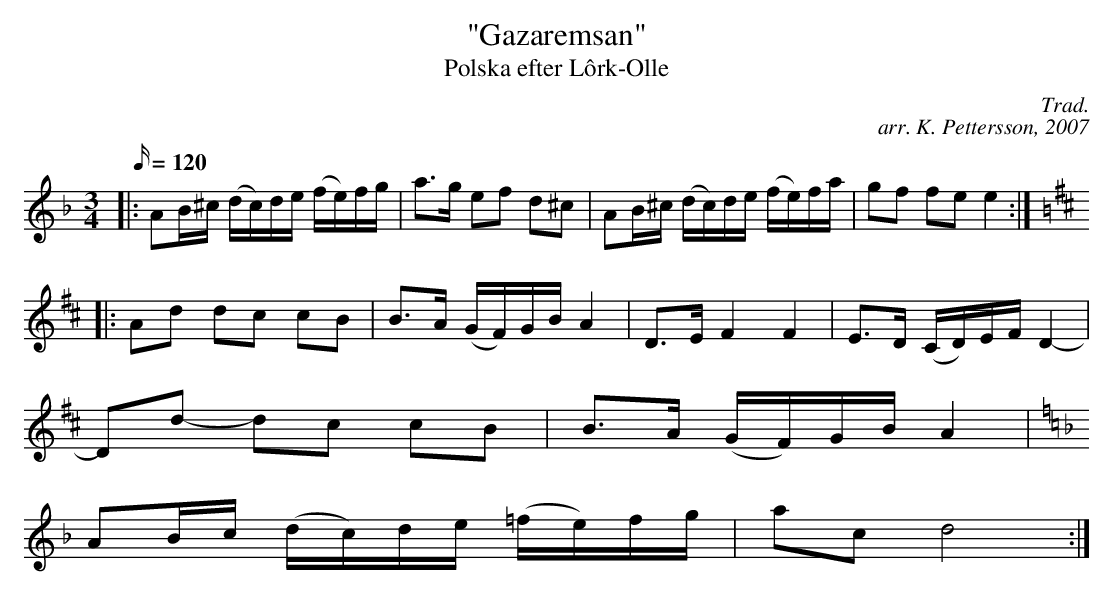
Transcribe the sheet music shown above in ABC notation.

X:1
T: "Gazaremsan"
T: Polska efter Lôrk-Olle
C: Trad.
C: arr. K. Pettersson, 2007
M: 3/4
L: 1/16
Q: 120
K: Dm
V: 1
|: A2B^c (dc)de (fe)fg | a3g e2f2 d2^c2 | A2B^c (dc)de (fe)fa | g2f2 f2e2 e4 :|
K: D
|: A2d2 d2c2 c2B2 | B3A (GF)GB A4 | D3E F4 F4 | E3D (CD)EF D4- |
D2d2- d2c2 c2B2 | B3A (GF)GB A4 |
K:Dm
A2Bc (dc)de (=fe)fg | a2c2 d8 :|
